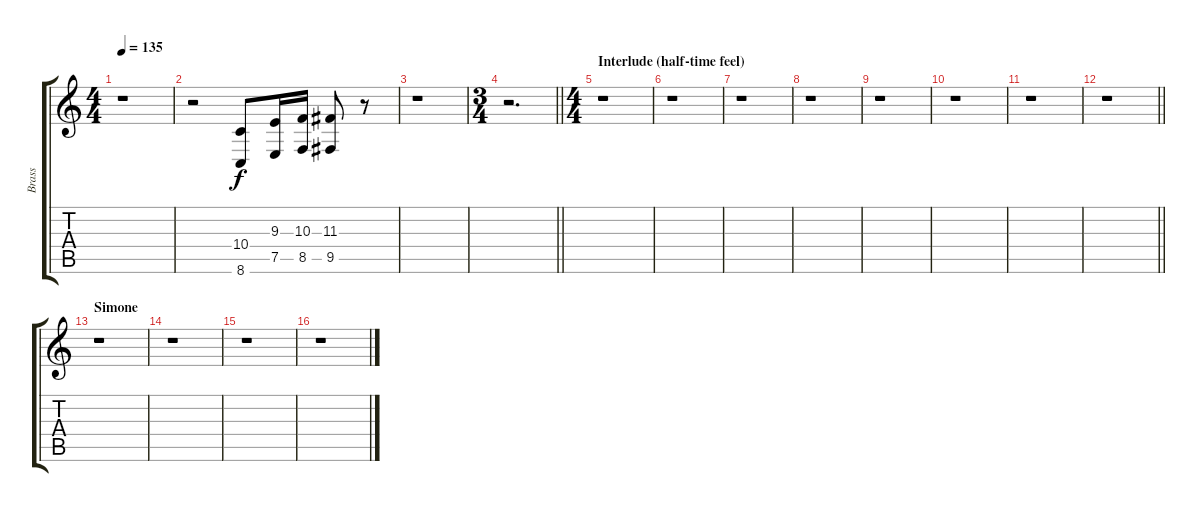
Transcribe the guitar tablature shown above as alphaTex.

\track ("Brass" "Brass") {instrument brasssection}
\staff {score tabs}
\tuning (E4 B3 G3 D3 A2 E2) {hide}
\ts (4 4)
\tempo 135
\clef g2
\ks c
r.1{dy f} |
r.2 (10.4 8.6).8 (9.3 7.5).16 (10.3 8.5).16 (11.3 9.5).8 r.8 |
r.1 |
\ts (3 4)
\barLineRight lightlight
r.2{d} |
\ts (4 4)
\section ("" "Interlude (half-time feel)")
r.1 |
r.1 |
r.1 |
r.1 |
r.1 |
r.1 |
r.1 |
\barLineRight lightlight
r.1 |
\section ("" "Simone")
r.1 |
r.1 |
r.1 |
r.1
